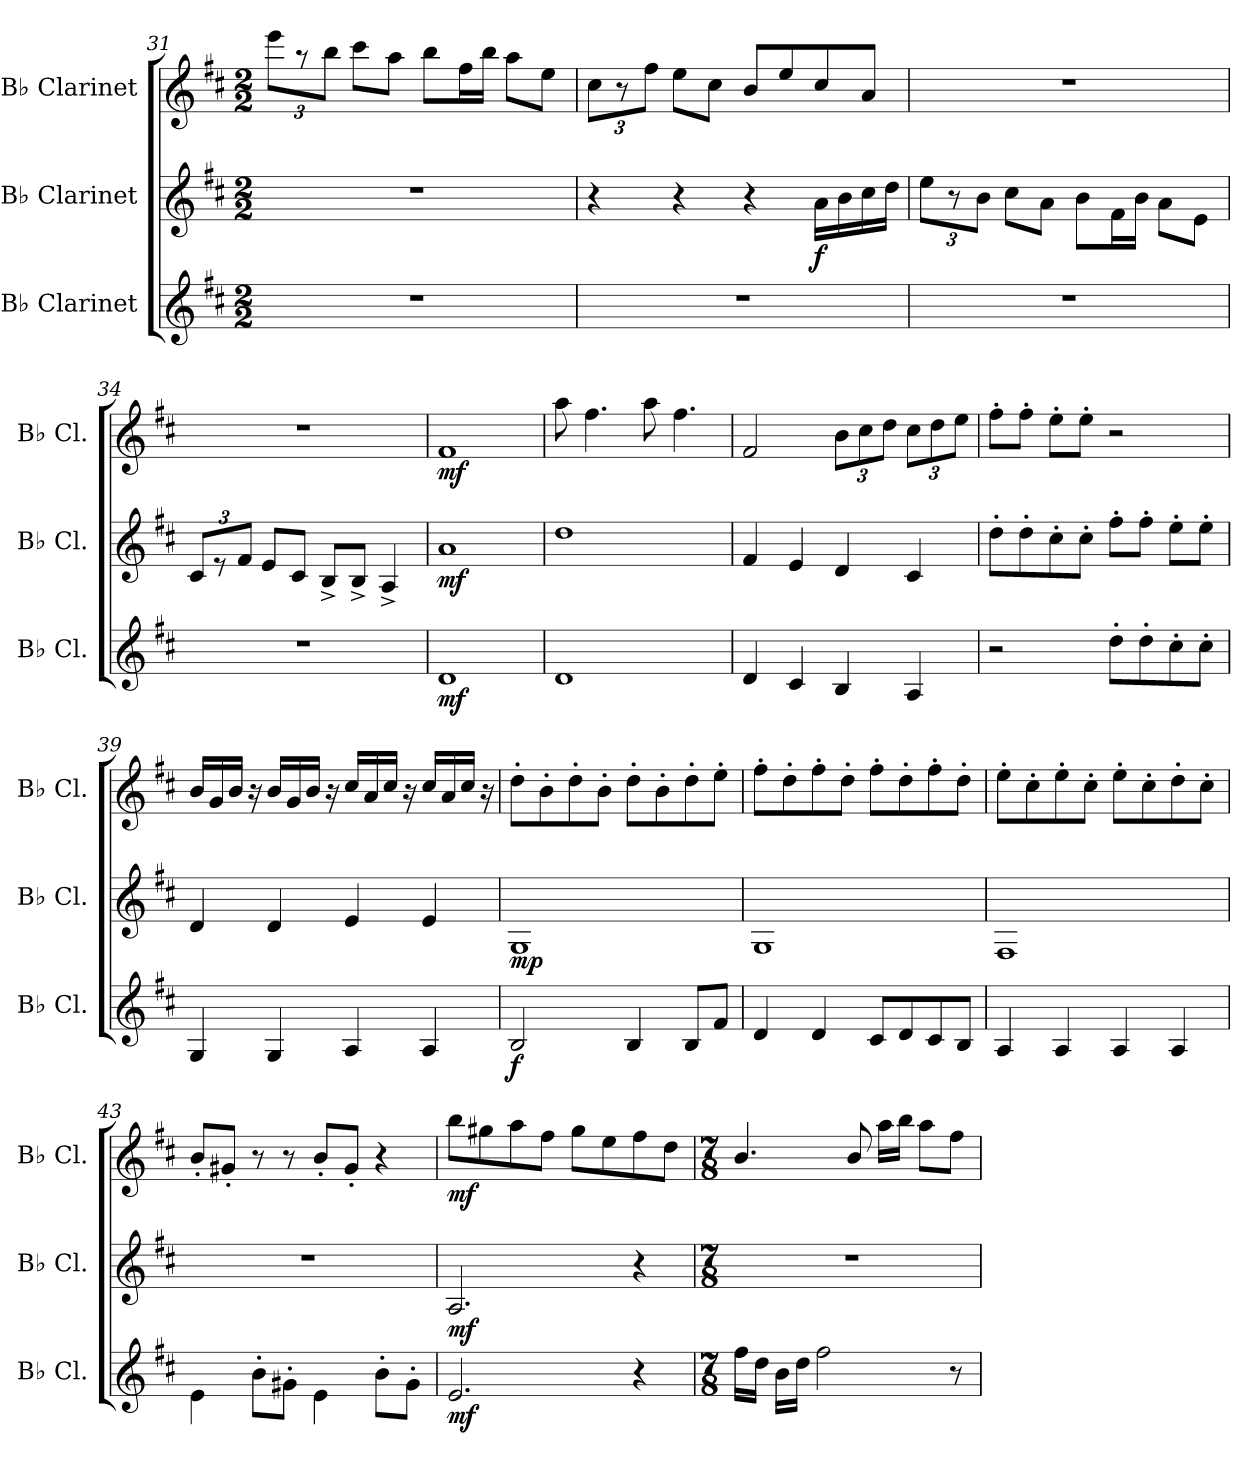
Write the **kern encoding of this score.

**kern	**dynam	**kern	**dynam	**kern	**dynam
*part3	*part3	*part2	*part2	*part1	*part1
*staff3	*staff3	*staff2	*staff2	*staff1	*staff1
*I"B♭ Clarinet	*	*I"B♭ Clarinet	*	*I"B♭ Clarinet	*
*I'B♭ Cl.	*	*I'B♭ Cl.	*	*I'B♭ Cl.	*
!!LO:LB:g=z
*clefG2	*	*clefG2	*	*clefG2	*
*ITrd1c2	*	*ITrd1c2	*	*ITrd1c2	*
*k[]	*	*k[]	*	*k[]	*
*M2/2	*	*M2/2	*	*M2/2	*
=31	=31	=31	=31	=31	=31
1r	.	1r	.	12ddd\L	.
.	.	.	.	12r	.
.	.	.	.	12aa\J	.
.	.	.	.	8bb\L	.
.	.	.	.	8gg\J	.
.	.	.	.	8aa\L	.
.	.	.	.	16ee\L	.
.	.	.	.	16aa\JJ	.
.	.	.	.	8gg\L	.
.	.	.	.	8dd\J	.
=32	=32	=32	=32	=32	=32
1r	.	4r	.	12b\L	.
.	.	.	.	12r	.
.	.	.	.	12ee\J	.
.	.	4r	.	8dd\L	.
.	.	.	.	8b\J	.
.	.	4r	.	8a/L	.
.	.	.	.	8dd/	.
!	!	!	!LO:DY:b	!	!
.	.	16g\LL	f	8b/	.
.	.	16a\	.	.	.
.	.	16b\	.	8g/J	.
.	.	16cc\JJ	.	.	.
=33	=33	=33	=33	=33	=33
1r	.	12dd\L	.	1r	.
.	.	12r	.	.	.
.	.	12a\J	.	.	.
.	.	8b\L	.	.	.
.	.	8g\J	.	.	.
.	.	8a\L	.	.	.
.	.	16e\L	.	.	.
.	.	16a\JJ	.	.	.
.	.	8g\L	.	.	.
.	.	8d\J	.	.	.
=34	=34	=34	=34	=34	=34
1r	.	12B/L	.	1r	.
.	.	12r	.	.	.
.	.	12e/J	.	.	.
.	.	8d/L	.	.	.
.	.	8B/J	.	.	.
.	.	8A^/L	.	.	.
.	.	8A^/J	.	.	.
.	.	4G^/	.	.	.
!!LO:LB:g=z
=35	=35	=35	=35	=35	=35
!	!LO:DY:b	!	!LO:DY:b	!	!LO:DY:b
1c	mf	1g	mf	1e	mf
=36	=36	=36	=36	=36	=36
1c	.	1cc	.	8gg\	.
.	.	.	.	4.ee\	.
.	.	.	.	8gg\	.
.	.	.	.	4.ee\	.
=37	=37	=37	=37	=37	=37
4c/	.	4e/	.	2e/	.
4B/	.	4d/	.	.	.
*	*	*	*	*Xbrackettup	*
4A/	.	4c/	.	12a\L	.
.	.	.	.	12b\	.
.	.	.	.	12cc\J	.
4G/	.	4B/	.	12b\L	.
.	.	.	.	12cc\	.
.	.	.	.	12dd\J	.
=38	=38	=38	=38	=38	=38
2r	.	8cc'\L	.	8ee'\L	.
.	.	8cc'\	.	8ee'\J	.
.	.	8b'\	.	8dd'\L	.
.	.	8b'\J	.	8dd'\J	.
8cc'\L	.	8ee'\L	.	2r	.
8cc'\	.	8ee'\J	.	.	.
8b'\	.	8dd'\L	.	.	.
8b'\J	.	8dd'\J	.	.	.
=39	=39	=39	=39	=39	=39
4F/	.	4c/	.	16a/LL	.
.	.	.	.	16f/	.
.	.	.	.	16a/JJ	.
.	.	.	.	16r	.
4F/	.	4c/	.	16a/LL	.
.	.	.	.	16f/	.
.	.	.	.	16a/JJ	.
.	.	.	.	16r	.
4G/	.	4d/	.	16b/LL	.
.	.	.	.	16g/	.
.	.	.	.	16b/JJ	.
.	.	.	.	16r	.
4G/	.	4d/	.	16b/LL	.
.	.	.	.	16g/	.
.	.	.	.	16b/JJ	.
.	.	.	.	16r	.
!!LO:PB:g=z
=40	=40	=40	=40	=40	=40
!	!LO:DY:b	!	!LO:DY:b	!	!
2A/	f	1F	mp	8cc'\L	.
.	.	.	.	8a'\	.
.	.	.	.	8cc'\	.
.	.	.	.	8a'\J	.
4A/	.	.	.	8cc'\L	.
.	.	.	.	8a'\	.
8A/L	.	.	.	8cc'\	.
8e/J	.	.	.	8dd'\J	.
=41	=41	=41	=41	=41	=41
4c/	.	1F	.	8ee'\L	.
.	.	.	.	8cc'\	.
4c/	.	.	.	8ee'\	.
.	.	.	.	8cc'\J	.
8B/L	.	.	.	8ee'\L	.
8c/	.	.	.	8cc'\	.
8B/	.	.	.	8ee'\	.
8A/J	.	.	.	8cc'\J	.
=42	=42	=42	=42	=42	=42
4G/	.	1E	.	8dd'\L	.
.	.	.	.	8b'\	.
4G/	.	.	.	8dd'\	.
.	.	.	.	8b'\J	.
4G/	.	.	.	8dd'\L	.
.	.	.	.	8b'\	.
4G/	.	.	.	8cc'\	.
.	.	.	.	8b'\J	.
=43	=43	=43	=43	=43	=43
4d\	.	1r	.	8a'/L	.
.	.	.	.	8f#X'/J	.
8a'\L	.	.	.	8r	.
8f#X'\J	.	.	.	8r	.
4d\	.	.	.	8a'/L	.
.	.	.	.	8f#'/J	.
8a'\L	.	.	.	4r	.
8f#'\J	.	.	.	.	.
!!LO:LB:g=z
=44	=44	=44	=44	=44	=44
!	!LO:DY:b	!	!LO:DY:b	!	!LO:DY:b
2.d/	mf	2.G/	mf	8aa\L	mf
.	.	.	.	8ff#X\	.
.	.	.	.	8gg\	.
.	.	.	.	8ee\J	.
.	.	.	.	8ff#\L	.
.	.	.	.	8dd\	.
4r	.	4r	.	8ee\	.
.	.	.	.	8cc\J	.
=45	=45	=45	=45	=45	=45
*M7/8	*	*M7/8	*	*M7/8	*
16ee\LL	.	2..r	.	4.a/	.
16cc\JJ	.	.	.	.	.
16a\LL	.	.	.	.	.
16cc\JJ	.	.	.	.	.
2ee\	.	.	.	.	.
.	.	.	.	8a/	.
.	.	.	.	16gg\LL	.
.	.	.	.	16aa\JJ	.
.	.	.	.	8gg\L	.
8r	.	.	.	8ee\J	.
=	=	=	=	=	=
*-	*-	*-	*-	*-	*-
